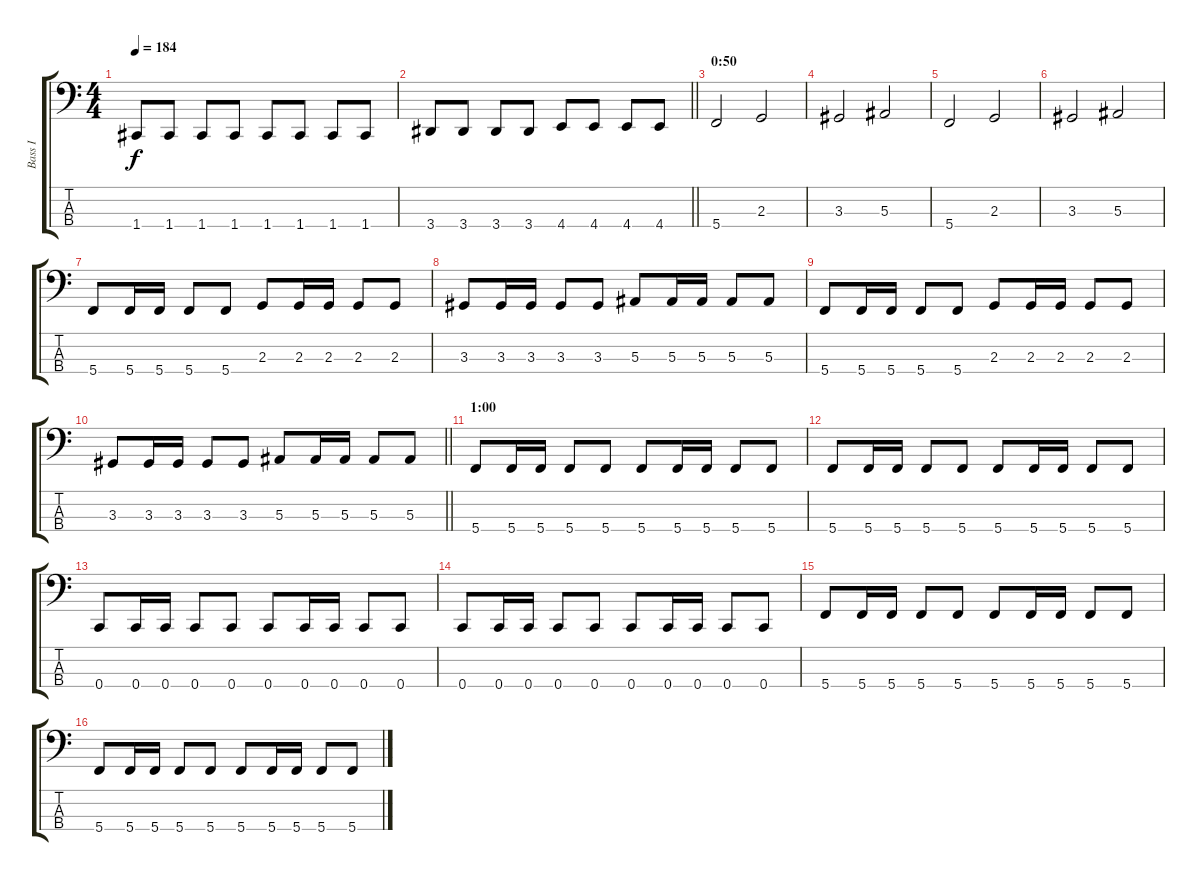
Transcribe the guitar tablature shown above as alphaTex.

\track ("Bass I" "Bass I") {instrument electricbasspick}
\staff {score tabs}
\tuning (Eb2 Bb1 F1 C1) {hide}
\ts (4 4)
\tempo 184
\clef f4
\ks aminor
1.4.8{dy f} 1.4.8 1.4.8 1.4.8 1.4.8 1.4.8 1.4.8 1.4.8 |
\barLineRight lightlight
3.4.8 3.4.8 3.4.8 3.4.8 4.4.8 4.4.8 4.4.8 4.4.8 |
\section ("" "0:50")
5.4.2 2.3.2 |
3.3.2 5.3.2 |
5.4.2 2.3.2 |
3.3.2 5.3.2 |
5.4.8 5.4.16 5.4.16 5.4.8 5.4.8 2.3.8 2.3.16 2.3.16 2.3.8 2.3.8 |
3.3.8 3.3.16 3.3.16 3.3.8 3.3.8 5.3.8 5.3.16 5.3.16 5.3.8 5.3.8 |
5.4.8 5.4.16 5.4.16 5.4.8 5.4.8 2.3.8 2.3.16 2.3.16 2.3.8 2.3.8 |
\barLineRight lightlight
3.3.8 3.3.16 3.3.16 3.3.8 3.3.8 5.3.8 5.3.16 5.3.16 5.3.8 5.3.8 |
\section ("" "1:00")
5.4.8 5.4.16 5.4.16 5.4.8 5.4.8 5.4.8 5.4.16 5.4.16 5.4.8 5.4.8 |
5.4.8 5.4.16 5.4.16 5.4.8 5.4.8 5.4.8 5.4.16 5.4.16 5.4.8 5.4.8 |
0.4.8 0.4.16 0.4.16 0.4.8 0.4.8 0.4.8 0.4.16 0.4.16 0.4.8 0.4.8 |
0.4.8 0.4.16 0.4.16 0.4.8 0.4.8 0.4.8 0.4.16 0.4.16 0.4.8 0.4.8 |
5.4.8 5.4.16 5.4.16 5.4.8 5.4.8 5.4.8 5.4.16 5.4.16 5.4.8 5.4.8 |
5.4.8 5.4.16 5.4.16 5.4.8 5.4.8 5.4.8 5.4.16 5.4.16 5.4.8 5.4.8
